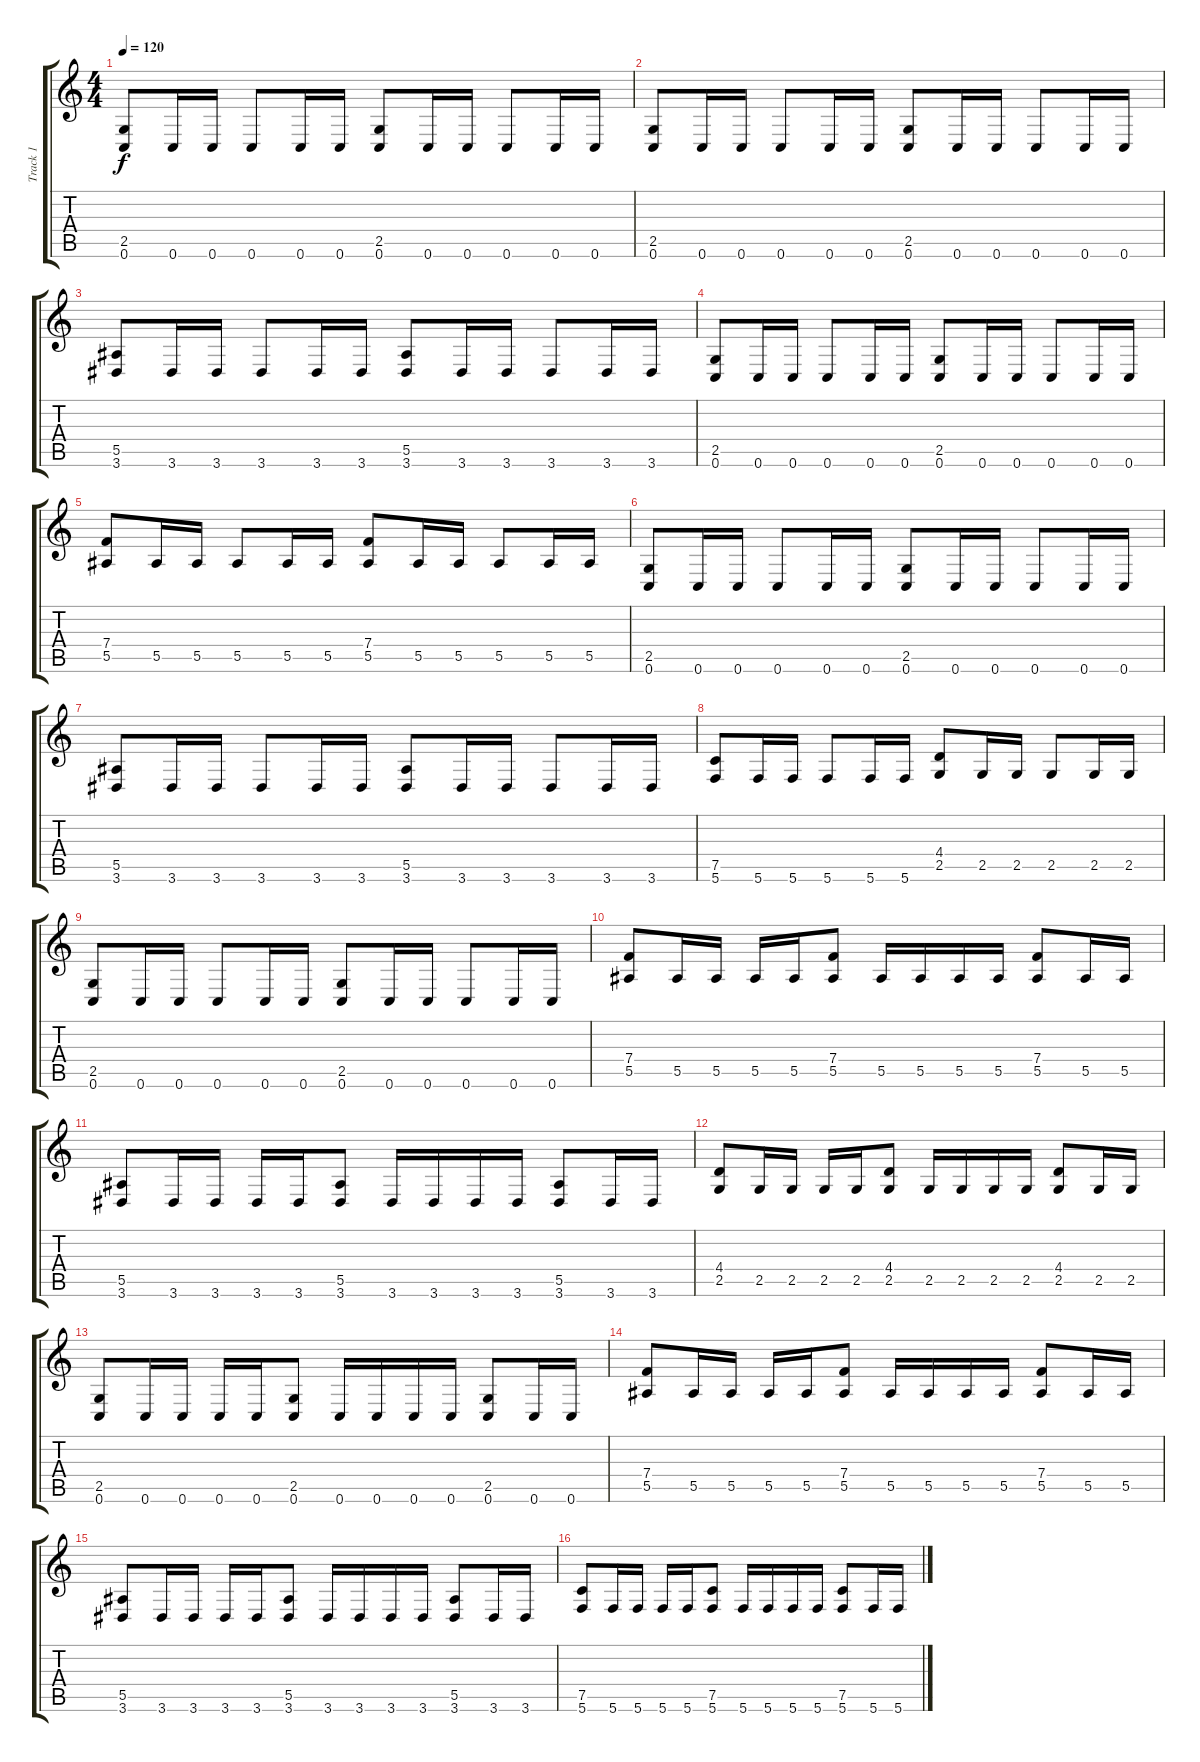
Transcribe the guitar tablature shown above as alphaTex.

\track ("Track 1" "Track 1") {instrument distortionguitar}
\staff {score tabs}
\tuning (C4 G3 Eb3 Bb2 F2 C2) {hide}
\ts (4 4)
\tempo 120
\clef g2
\ks c
(2.5 0.6).8{dy f} 0.6.16 0.6.16 0.6.8 0.6.16 0.6.16 (2.5 0.6).8 0.6.16 0.6.16 0.6.8 0.6.16 0.6.16 |
(2.5 0.6).8 0.6.16 0.6.16 0.6.8 0.6.16 0.6.16 (2.5 0.6).8 0.6.16 0.6.16 0.6.8 0.6.16 0.6.16 |
(5.5 3.6).8 3.6.16 3.6.16 3.6.8 3.6.16 3.6.16 (5.5 3.6).8 3.6.16 3.6.16 3.6.8 3.6.16 3.6.16 |
(2.5 0.6).8 0.6.16 0.6.16 0.6.8 0.6.16 0.6.16 (2.5 0.6).8 0.6.16 0.6.16 0.6.8 0.6.16 0.6.16 |
(7.4 5.5).8 5.5.16 5.5.16 5.5.8 5.5.16 5.5.16 (7.4 5.5).8 5.5.16 5.5.16 5.5.8 5.5.16 5.5.16 |
(2.5 0.6).8 0.6.16 0.6.16 0.6.8 0.6.16 0.6.16 (2.5 0.6).8 0.6.16 0.6.16 0.6.8 0.6.16 0.6.16 |
(5.5 3.6).8 3.6.16 3.6.16 3.6.8 3.6.16 3.6.16 (5.5 3.6).8 3.6.16 3.6.16 3.6.8 3.6.16 3.6.16 |
(7.5 5.6).8 5.6.16 5.6.16 5.6.8 5.6.16 5.6.16 (4.4 2.5).8 2.5.16 2.5.16 2.5.8 2.5.16 2.5.16 |
(2.5 0.6).8 0.6.16 0.6.16 0.6.8 0.6.16 0.6.16 (2.5 0.6).8 0.6.16 0.6.16 0.6.8 0.6.16 0.6.16 |
(7.4 5.5).8 5.5.16 5.5.16 5.5.16 5.5.16 (7.4 5.5).8 5.5.16 5.5.16 5.5.16 5.5.16 (7.4 5.5).8 5.5.16 5.5.16 |
(5.5 3.6).8 3.6.16 3.6.16 3.6.16 3.6.16 (5.5 3.6).8 3.6.16 3.6.16 3.6.16 3.6.16 (5.5 3.6).8 3.6.16 3.6.16 |
(4.4 2.5).8 2.5.16 2.5.16 2.5.16 2.5.16 (4.4 2.5).8 2.5.16 2.5.16 2.5.16 2.5.16 (4.4 2.5).8 2.5.16 2.5.16 |
(2.5 0.6).8 0.6.16 0.6.16 0.6.16 0.6.16 (2.5 0.6).8 0.6.16 0.6.16 0.6.16 0.6.16 (2.5 0.6).8 0.6.16 0.6.16 |
(7.4 5.5).8 5.5.16 5.5.16 5.5.16 5.5.16 (7.4 5.5).8 5.5.16 5.5.16 5.5.16 5.5.16 (7.4 5.5).8 5.5.16 5.5.16 |
(5.5 3.6).8 3.6.16 3.6.16 3.6.16 3.6.16 (5.5 3.6).8 3.6.16 3.6.16 3.6.16 3.6.16 (5.5 3.6).8 3.6.16 3.6.16 |
(7.5 5.6).8 5.6.16 5.6.16 5.6.16 5.6.16 (7.5 5.6).8 5.6.16 5.6.16 5.6.16 5.6.16 (7.5 5.6).8 5.6.16 5.6.16
